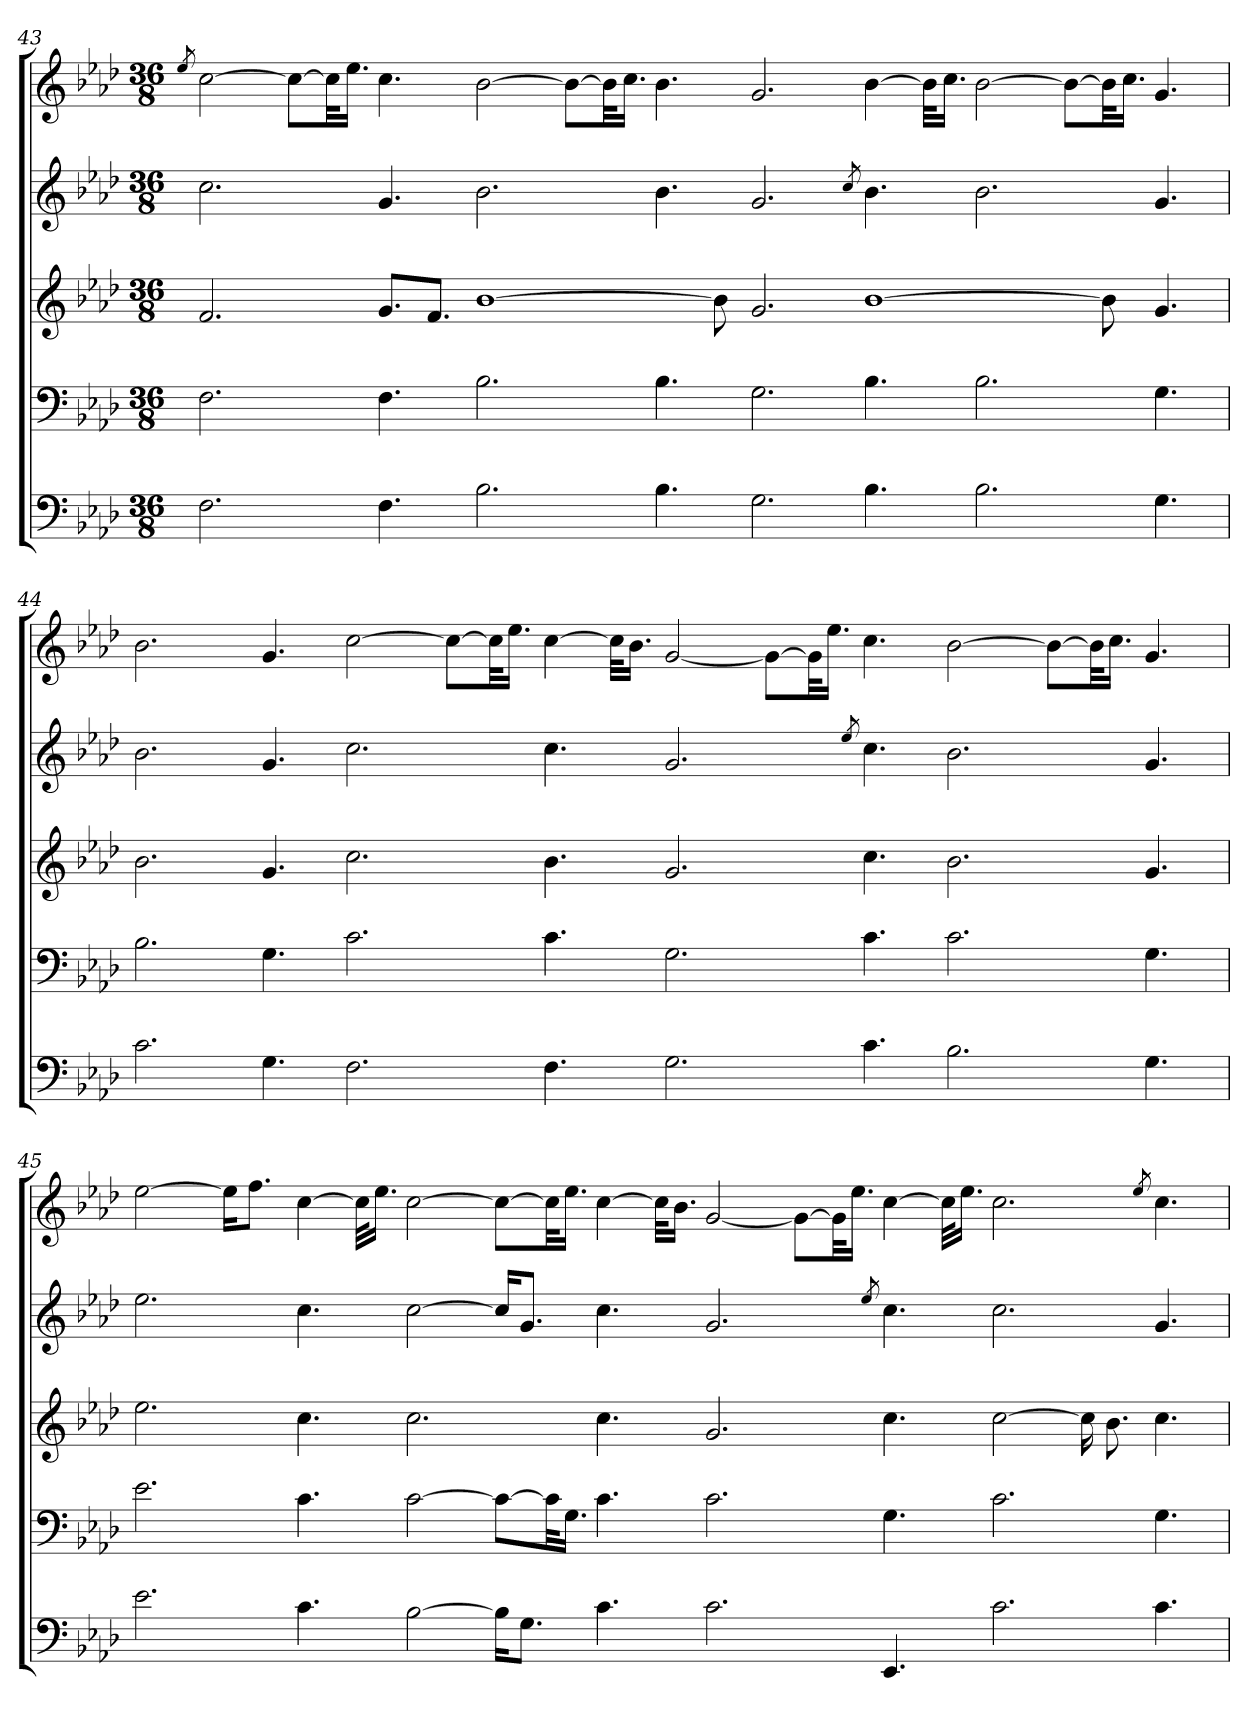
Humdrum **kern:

**kern	**kern	**kern	**kern	**kern
*part5	*part4	*part3	*part2	*part1
*staff5	*staff4	*staff3	*staff2	*staff1
*clefF4	*clefF4	*clefG2	*clefG2	*clefG2
*k[b-e-a-d-]	*k[b-e-a-d-]	*k[b-e-a-d-]	*k[b-e-a-d-]	*k[b-e-a-d-]
*M36/8	*M36/8	*M36/8	*M36/8	*M36/8
=43	=43	=43	=43	=43
.	.	.	.	8qee-
2.F	2.F	2.f	2.cc	[2cc
.	.	.	.	8cc\L_
.	.	.	.	32cc\KL]
.	.	.	.	16.ee-\JJ
4.F	4.F	8.g/L	4.g	4.cc
.	.	8.f/J	.	.
2.B-	2.B-	[1b-	2.b-	[2b-
.	.	.	.	8b-\L_
.	.	.	.	32b-\KL]
.	.	.	.	16.cc\JJ
4.B-	4.B-	.	4.b-	4.b-
.	.	8b-]	.	.
2.G	2.G	2.g	2.g	2.g
.	.	.	8qcc	.
4.B-	4.B-	[1b-	4.b-	[4b-
.	.	.	.	32b-\KLL]
.	.	.	.	16.cc\JJ
2.B-	2.B-	.	2.b-	[2b-
.	.	.	.	8b-\L_
.	.	8b-]	.	32b-\KL]
.	.	.	.	16.cc\JJ
4.G	4.G	4.g	4.g	4.g
=44	=44	=44	=44	=44
2.c	2.B-	2.b-	2.b-	2.b-
4.G	4.G	4.g	4.g	4.g
2.F	2.c	2.cc	2.cc	[2cc
.	.	.	.	8cc\L_
.	.	.	.	32cc\KL]
.	.	.	.	16.ee-\JJ
4.F	4.c	4.b-	4.cc	[4cc
.	.	.	.	32cc\KLL]
.	.	.	.	16.b-\JJ
2.G	2.G	2.g	2.g	[2g
.	.	.	.	8g\L_
.	.	.	.	32g\KL]
.	.	.	.	16.ee-\JJ
.	.	.	8qee-	.
4.c	4.c	4.cc	4.cc	4.cc
2.B-	2.c	2.b-	2.b-	[2b-
.	.	.	.	8b-\L_
.	.	.	.	32b-\KL]
.	.	.	.	16.cc\JJ
4.G	4.G	4.g	4.g	4.g
=45	=45	=45	=45	=45
2.e-	2.e-	2.ee-	2.ee-	[2ee-
.	.	.	.	16ee-\KL]
.	.	.	.	8.ff\J
4.c	4.c	4.cc	4.cc	[4cc
.	.	.	.	32cc\KLL]
.	.	.	.	16.ee-\JJ
[2B-	[2c	2.cc	[2cc	[2cc
16B-\KL]	8c\L_	.	16cc/KL]	8cc\L_
8.G\J	.	.	8.g/J	.
.	32c\KL]	.	.	32cc\KL]
.	16.G\JJ	.	.	16.ee-\JJ
4.c	4.c	4.cc	4.cc	[4cc
.	.	.	.	32cc\KLL]
.	.	.	.	16.b-\JJ
2.c	2.c	2.g	2.g	[2g
.	.	.	.	8g\L_
.	.	.	.	32g\KL]
.	.	.	.	16.ee-\JJ
.	.	.	8qee-	.
4.EE-	4.G	4.cc	4.cc	[4cc
.	.	.	.	32cc\KLL]
.	.	.	.	16.ee-\JJ
2.c	2.c	[2cc	2.cc	2.cc
.	.	16cc]	.	.
.	.	8.b-	.	.
.	.	.	.	8qee-
4.c	4.G	4.cc	4.g	4.cc
=	=	=	=	=
*-	*-	*-	*-	*-
